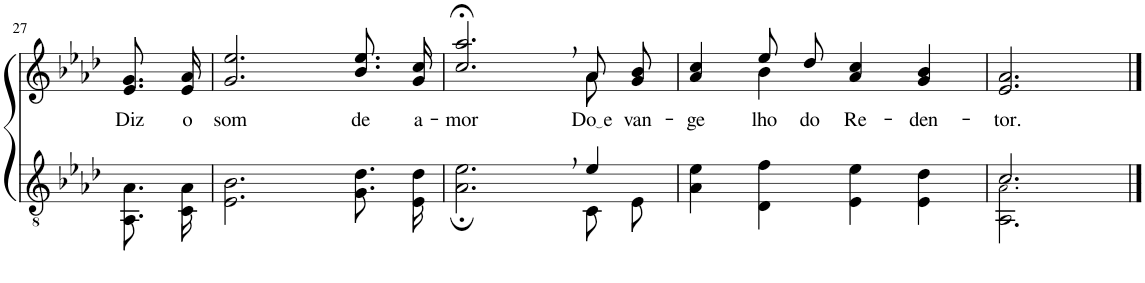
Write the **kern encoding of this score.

**kern	**kern	**text
*part2	*part1	*part1
*staff2	*staff1	*staff1
*I"Parte III e IV	*I"Parte I e II	*
!!LO:PB:g=z
*clefGv2	*clefG2	*
*Trd3c5	*Trd3c5	*
*k[b-e-a-d-]	*k[b-e-a-d-]	*
*M4/4	*M4/4	*
=27	=27	=27
!	!	!LO:LY:b
8.AA-/ 8.A-/L	8.e-/ 8.cc/L	Diz
!	!	!LO:LY:b
16C/ 16A-/Jk	16e-/ 16a-/Jk	o
=28	=28	=28
!	!	!LO:LY:b
2.E-\ 2.B-\	2.g/ 2.ee-/	som
!	!	!LO:LY:b
8.G\ 8.d-\L	8.b-\ 8.ee-\L	de
!	!	!LO:LY:b
16E-\ 16d-\Jk	16g\ 16cc\Jk	a-
=29	=29	=29
*^	*	*
!	!	!	!LO:LY:b
*	*	*^	*
2.ryy	2.A-\; 2.e-\;	2.cc/;<, 2.aa-/;<,	2.ryy	-mor
!	!	!	!	!LO:LY:b
4e-/	8C\L	8a-/L	8a-\	Do e
!	!	!	!	!LO:LY:b
.	8E-\J	8g/ 8b-/J	8ryy	van-
=30	=30	=30	=30	=30
!	!	!	!	!LO:LY:b
*v	*v	*	*	*
4A-\ 4e-\	4a-/ 4cc/	4ryy	-ge-
!	!	!	!LO:LY:b
4D-\ 4f\	8ee-/L	4b-\	-lho
!	!	!	!LO:LY:b
.	8dd-/J	.	do
!	!	!	!LO:LY:b
4E-\ 4e-\	4a-/ 4cc/	2ryy	Re-
!	!	!	!LO:LY:b
4E-\ 4d-\	4g/ 4b-/	.	-den-
*	*v	*v	*
=31	=31	=31
*^	*	*
!	!	!	!LO:LY:b
2.c/	2.AA-\ 2.A-!\	2.e-/ 2.a-/	-tor.
*v	*v	*	*
==	==	==
*-	*-	*-
